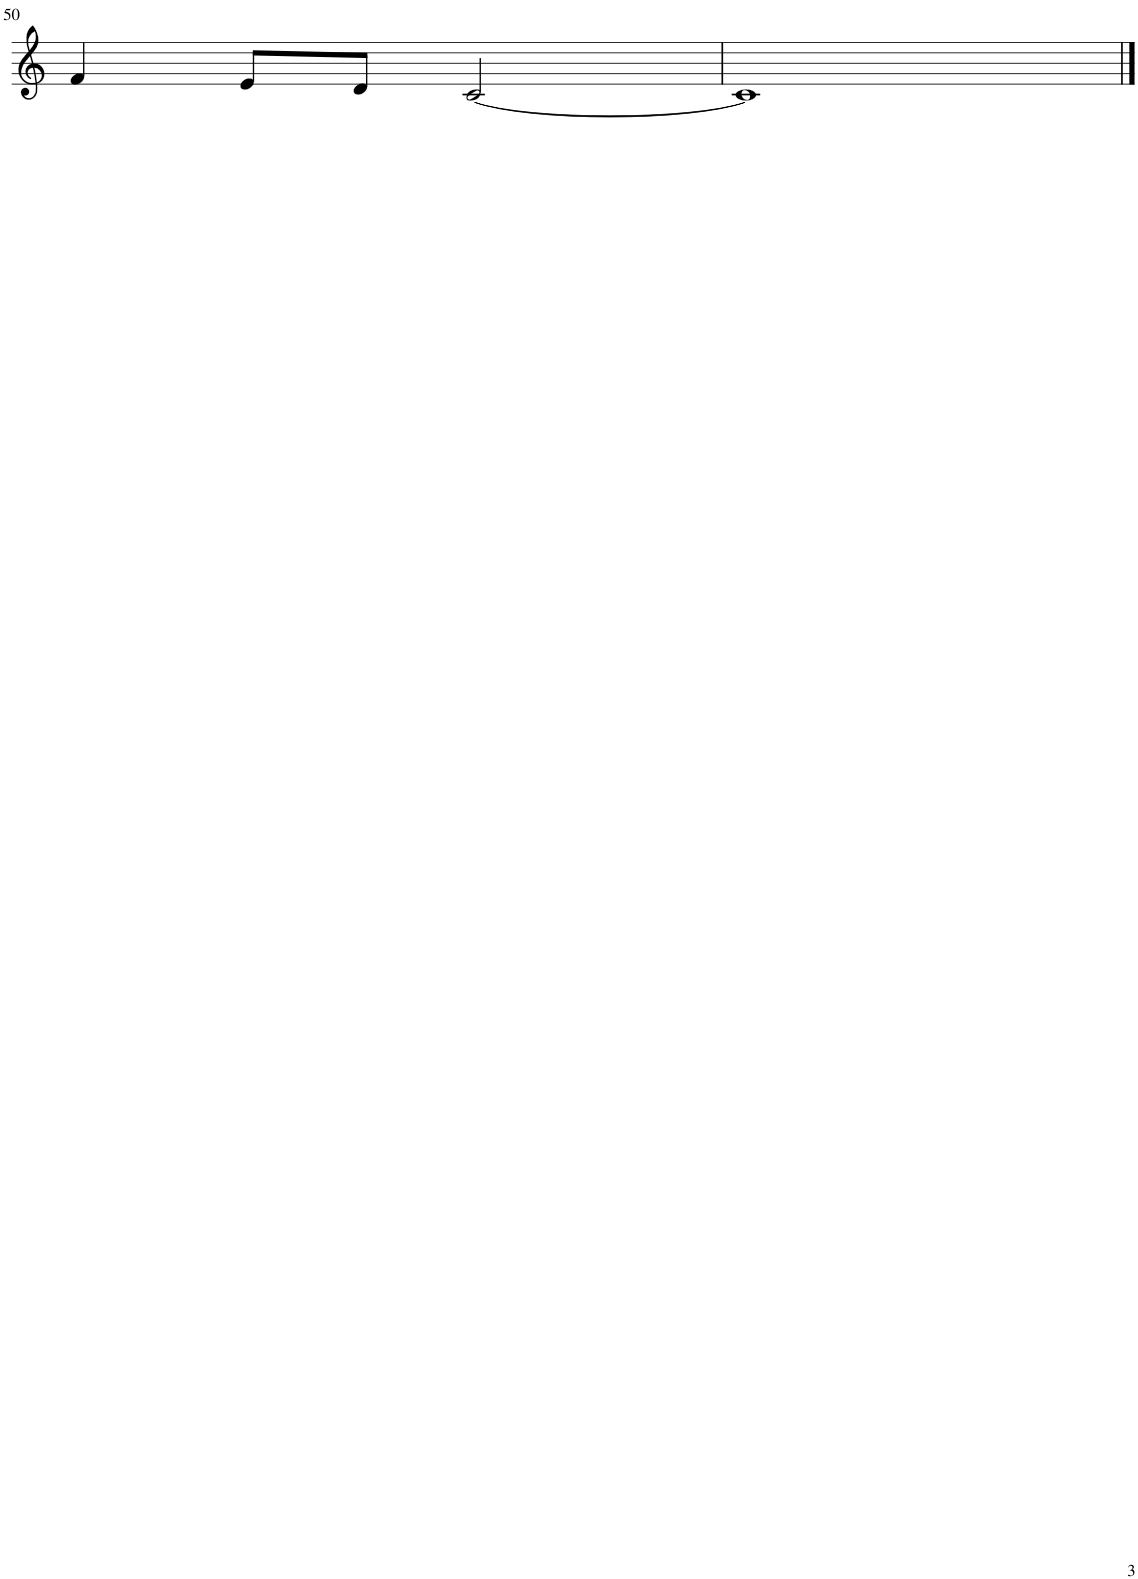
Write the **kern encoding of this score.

**kern
*part1
*staff1
*I"Скрипка
!!LO:PB:g=z
*clefG2
*k[]
*M4/4
=50
4f/
8e/L
8d/J
[2c/
=51
1c]
==
*-
